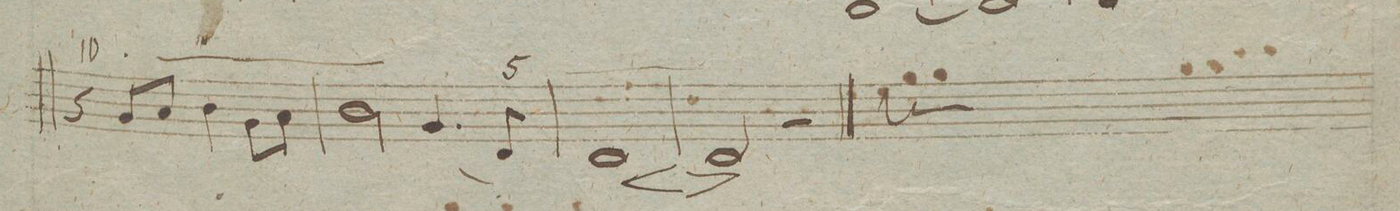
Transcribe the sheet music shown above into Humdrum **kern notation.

**kern	**fba	**dynam
*I"Organo	*	*
*clefF4	*	*
*k[b-]	*	*
*met(c|)	*	*
*M2/2	*	*
4r	10_	.
8BB-/L	.	.
8C/J	.	.
4D\	.	.
8BB-\L	.	.
8C\J	.	.
=77	=77	=77
2D\	.	.
(4.BB-/	X	.
8FF/)	5_	[[
=78	=78	=78
1FF	.	<
.	.	[[
=79	=79	=79
2FF/	.	>
2r	X	]
==	==	==
*-	*-	*-
